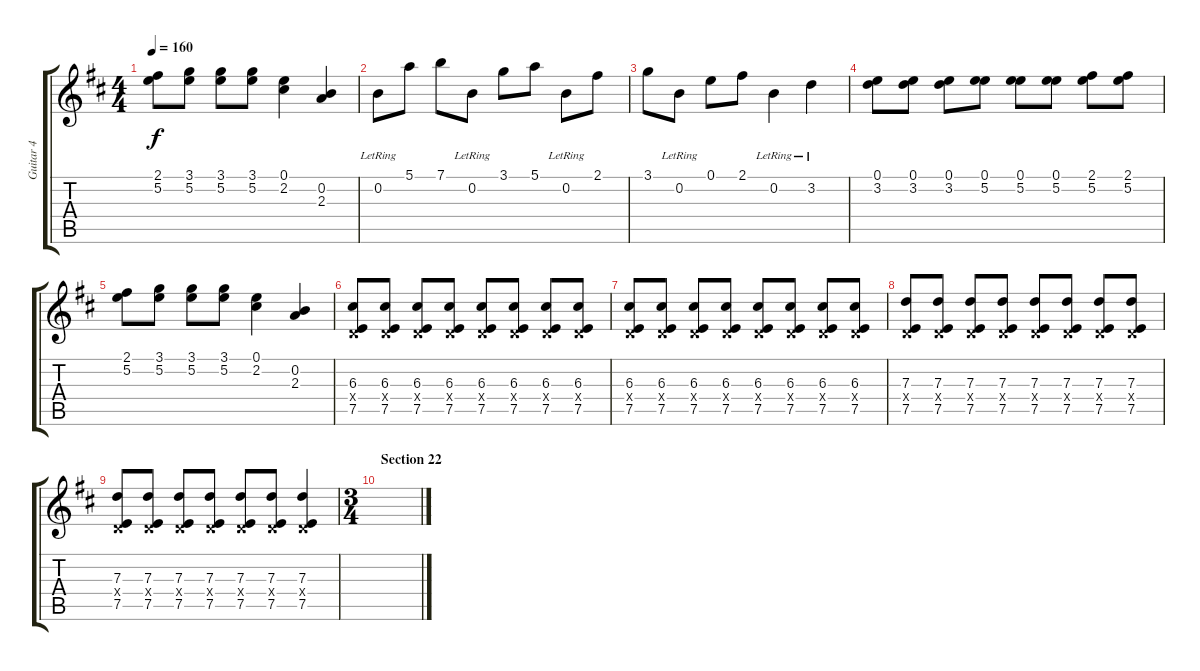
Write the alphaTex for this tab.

\track ("Guitar 4" "Guitar 4") {instrument distortionguitar}
\staff {score tabs}
\tuning (E4 B3 G3 D3 A2 E2) {hide}
\ts (4 4)
\tempo 160
\clef g2
\ks bminor
(2.1 5.2).8{dy f} (3.1 5.2).8 (3.1 5.2).8 (3.1 5.2).8 (0.1 2.2).4 (0.2 2.3).4 |
0.2{lr}.8 5.1.8 7.1.8 0.2{lr}.8 3.1.8 5.1.8 0.2{lr}.8 2.1.8 |
3.1.8 0.2{lr}.8 0.1.8 2.1.8 0.2{lr}.4 3.2{lr}.4 |
(0.1 3.2).8 (0.1 3.2).8 (0.1 3.2).8 (0.1 5.2).8 (0.1 5.2).8 (0.1 5.2).8 (2.1 5.2).8 (2.1 5.2).8 |
(2.1 5.2).8 (3.1 5.2).8 (3.1 5.2).8 (3.1 5.2).8 (0.1 2.2).4 (0.2 2.3).4 |
(6.3 0.4{x} 7.5).8 (6.3 0.4{x} 7.5).8 (6.3 0.4{x} 7.5).8 (6.3 0.4{x} 7.5).8 (6.3 0.4{x} 7.5).8 (6.3 0.4{x} 7.5).8 (6.3 0.4{x} 7.5).8 (6.3 0.4{x} 7.5).8 |
(6.3 0.4{x} 7.5).8 (6.3 0.4{x} 7.5).8 (6.3 0.4{x} 7.5).8 (6.3 0.4{x} 7.5).8 (6.3 0.4{x} 7.5).8 (6.3 0.4{x} 7.5).8 (6.3 0.4{x} 7.5).8 (6.3 0.4{x} 7.5).8 |
(7.3 0.4{x} 7.5).8 (7.3 0.4{x} 7.5).8 (7.3 0.4{x} 7.5).8 (7.3 0.4{x} 7.5).8 (7.3 0.4{x} 7.5).8 (7.3 0.4{x} 7.5).8 (7.3 0.4{x} 7.5).8 (7.3 0.4{x} 7.5).8 |
(7.3 0.4{x} 7.5).8 (7.3 0.4{x} 7.5).8 (7.3 0.4{x} 7.5).8 (7.3 0.4{x} 7.5).8 (7.3 0.4{x} 7.5).8 (7.3 0.4{x} 7.5).8 (7.3 0.4{x} 7.5).4 |
\ts (3 4)
\section ("" "Section 22")
